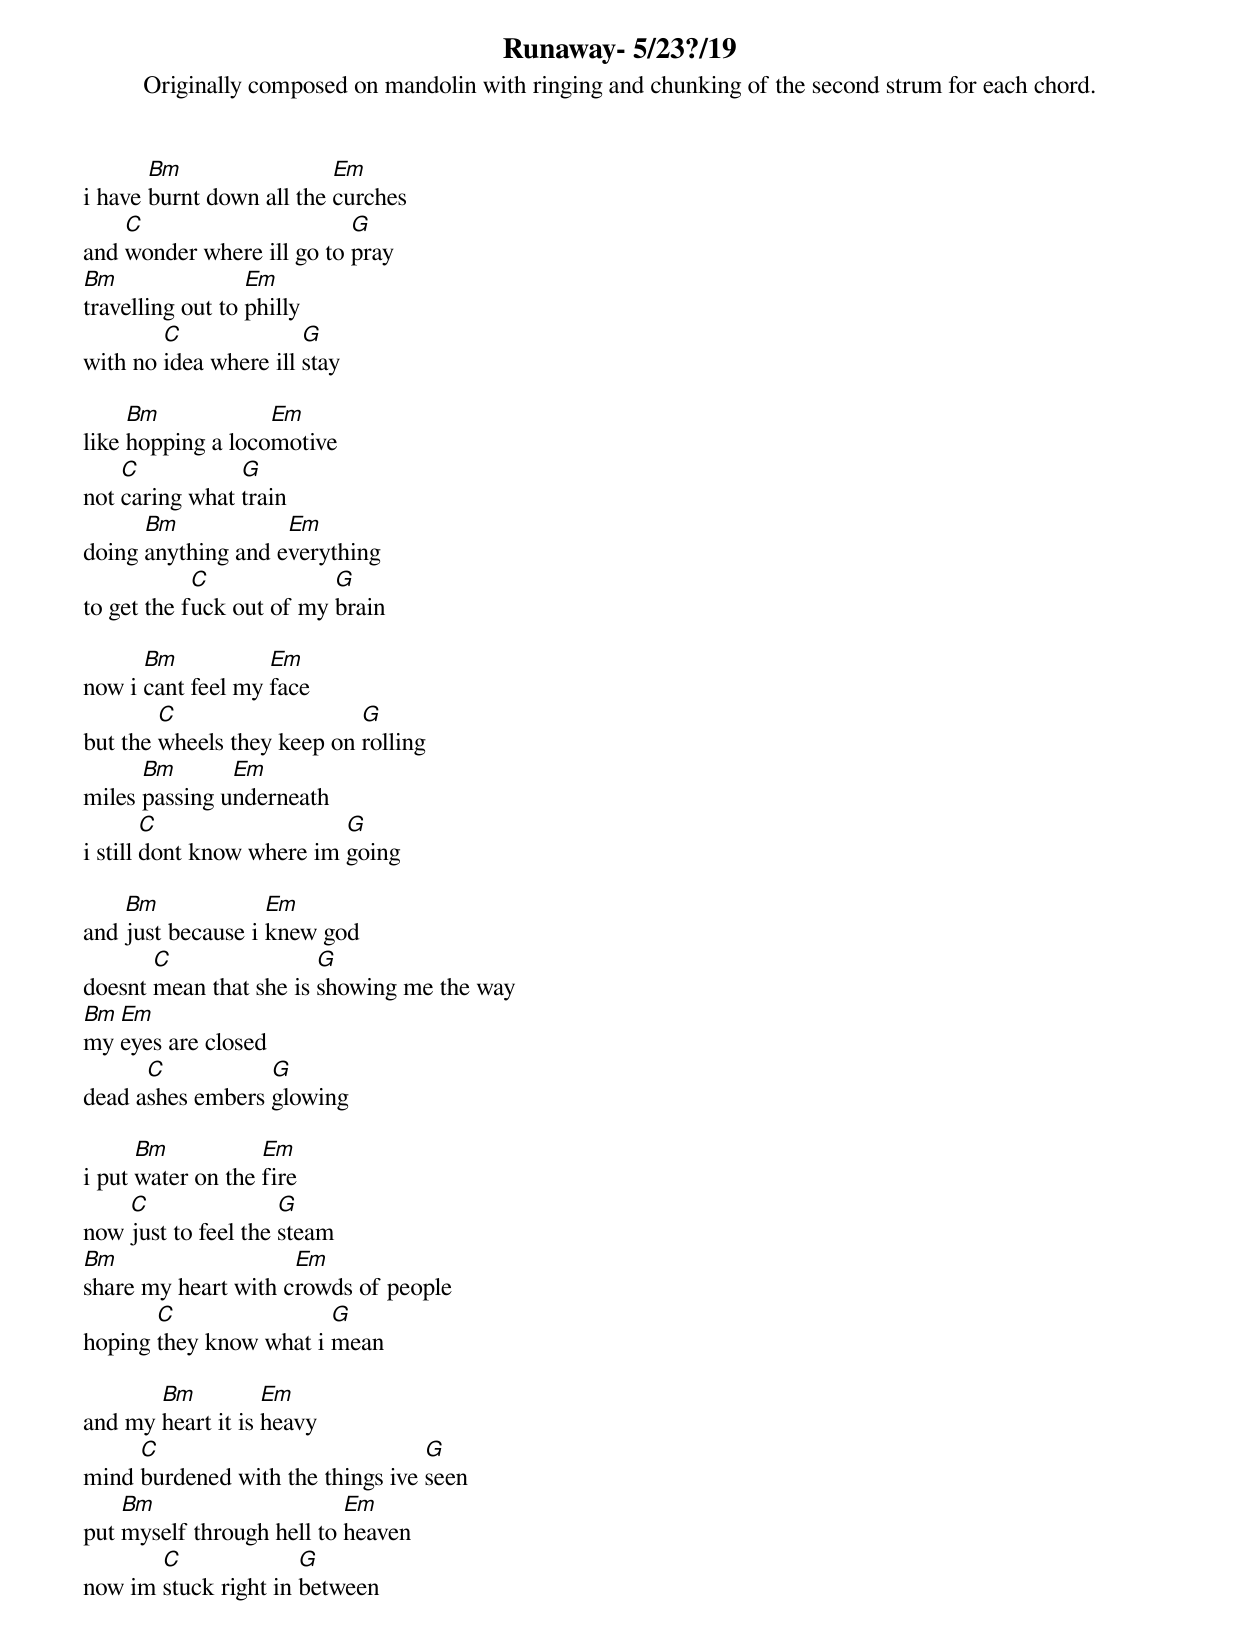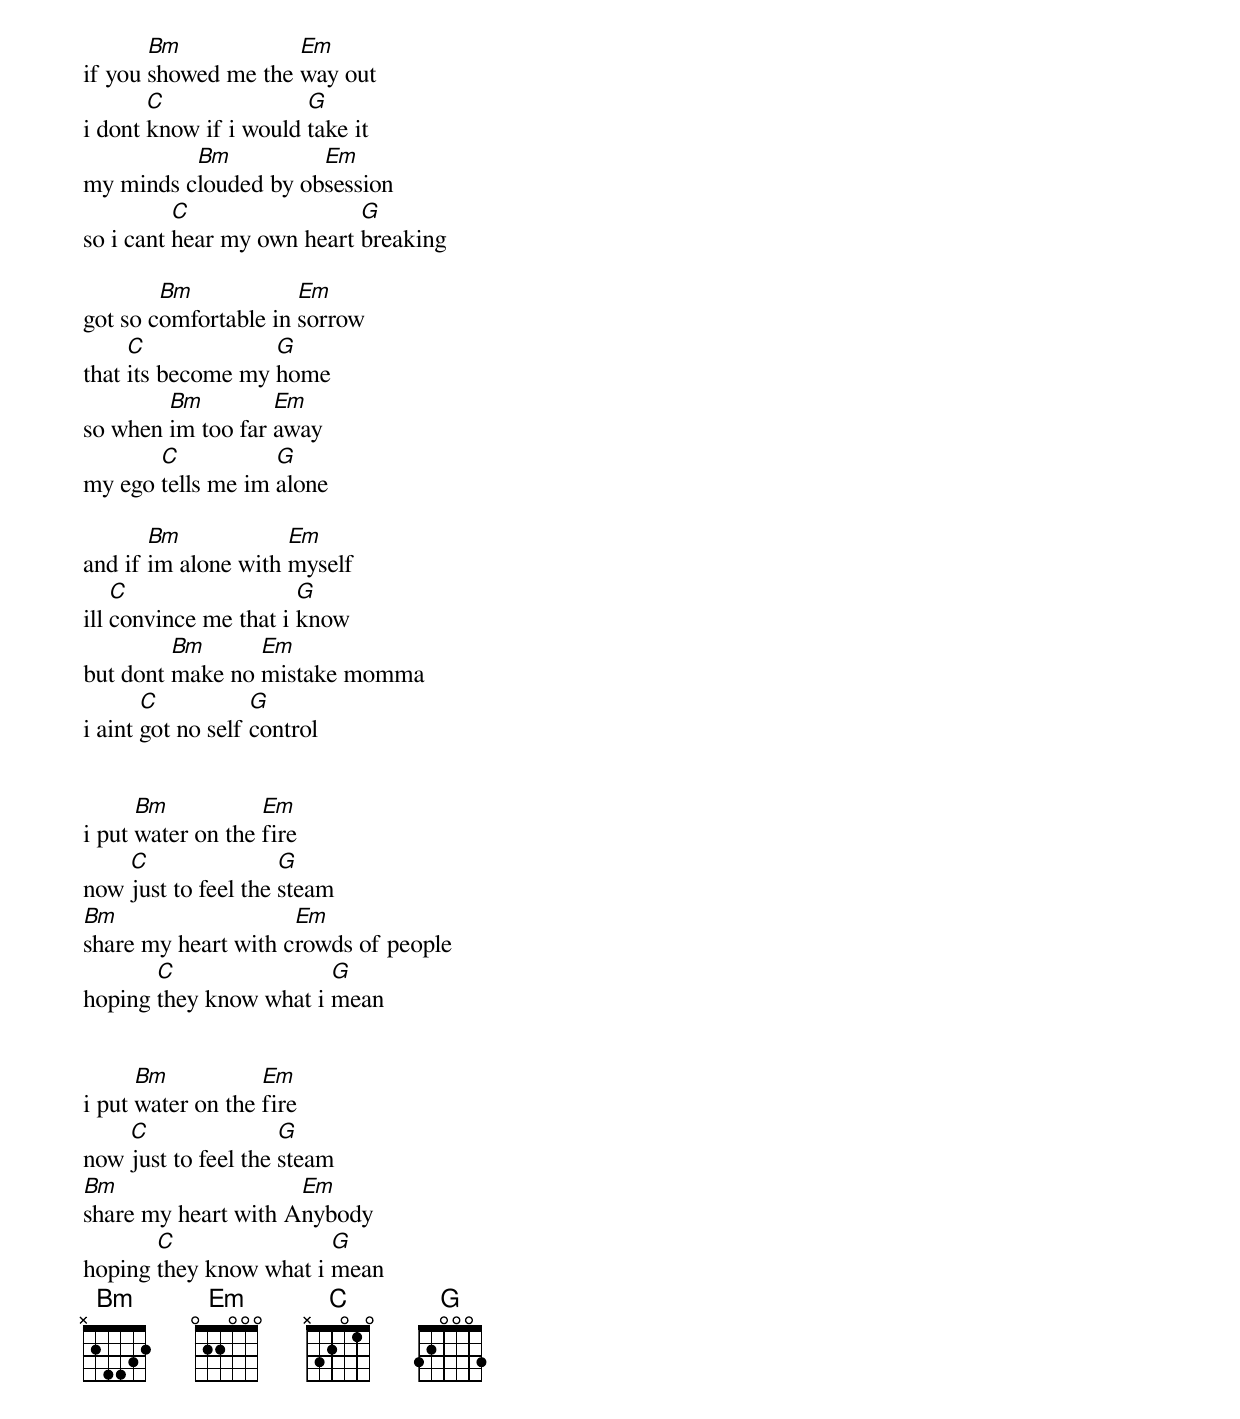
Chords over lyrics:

Runaway- 5/23?/19
Originally composed on mandolin with ringing and chunking of the second strum for each chord.

       Bm                 Em
i have burnt down all the curches
    C                      G
and wonder where ill go to pray
Bm                Em
travelling out to philly
        C              G
with no idea where ill stay

     Bm            Em
like hopping a locomotive
    C           G
not caring what train
      Bm            Em
doing anything and everything
            C             G
to get the fuck out of my brain

      Bm           Em
now i cant feel my face
        C                   G
but the wheels they keep on rolling
      Bm       Em
miles passing underneath
        C                  G
i still dont know where im going

    Bm             Em
and just because i knew god
       C                G
doesnt mean that she is showing me the way
Bm Em
my eyes are closed
      C           G
dead ashes embers glowing

      Bm           Em
i put water on the fire
    C                G
now just to feel the steam
Bm                   Em
share my heart with crowds of people
       C                G
hoping they know what i mean

       Bm          Em
and my heart it is heavy
     C                            G
mind burdened with the things ive seen
    Bm                     Em
put myself through hell to heaven
       C              G
now im stuck right in between

       Bm            Em
if you showed me the way out
       C               G
i dont know if i would take it
          Bm          Em
my minds clouded by obsession
          C                 G
so i cant hear my own heart breaking

        Bm            Em
got so comfortable in sorrow
     C             G
that its become my home
        Bm         Em
so when im too far away
       C           G
my ego tells me im alone

       Bm            Em
and if im alone with myself
    C                  G
ill convince me that i know
         Bm      Em
but dont make no mistake momma
       C           G
i aint got no self control


      Bm           Em
i put water on the fire
    C                G
now just to feel the steam
Bm                   Em
share my heart with crowds of people
       C                G
hoping they know what i mean


      Bm           Em
i put water on the fire
    C                G
now just to feel the steam
Bm                   Em
share my heart with Anybody
       C                G
hoping they know what i mean
